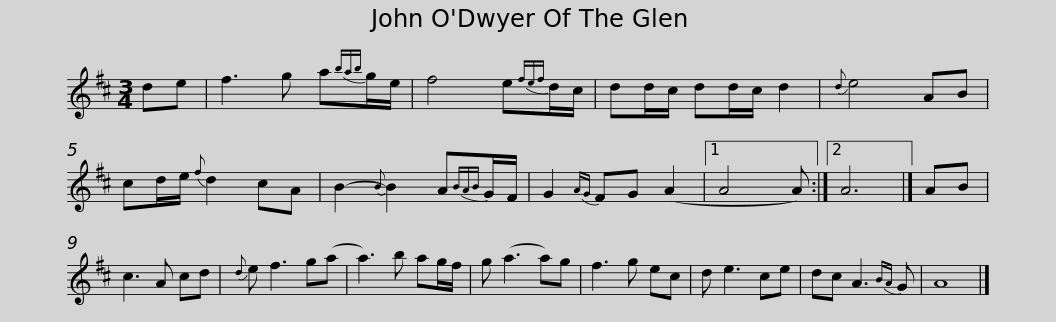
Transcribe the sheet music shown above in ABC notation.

X:1
L:1/8
M:3/4
I:linebreak $
K:D
V:1 treble
V:1
 de | f3 g a{bab}g/e/ | f4 e{fef}d/c/ | dd/c/ dd/c/ d2 |{d} e4 AB | %5
 cd/e/{f} d2 cA | B2-{B} B2 A{BAB}G/F/ |$ G2{AG} FG (A2 |1 A4 A) :|2 A6 |] %10
 AB | c3 A cd |{d} e f3 g(a | a3) b ag/f/ | g (a3 a)g | %15
 f3 g ec |$ d e3 ce | dc A3{BA} G | A8 |] %19
